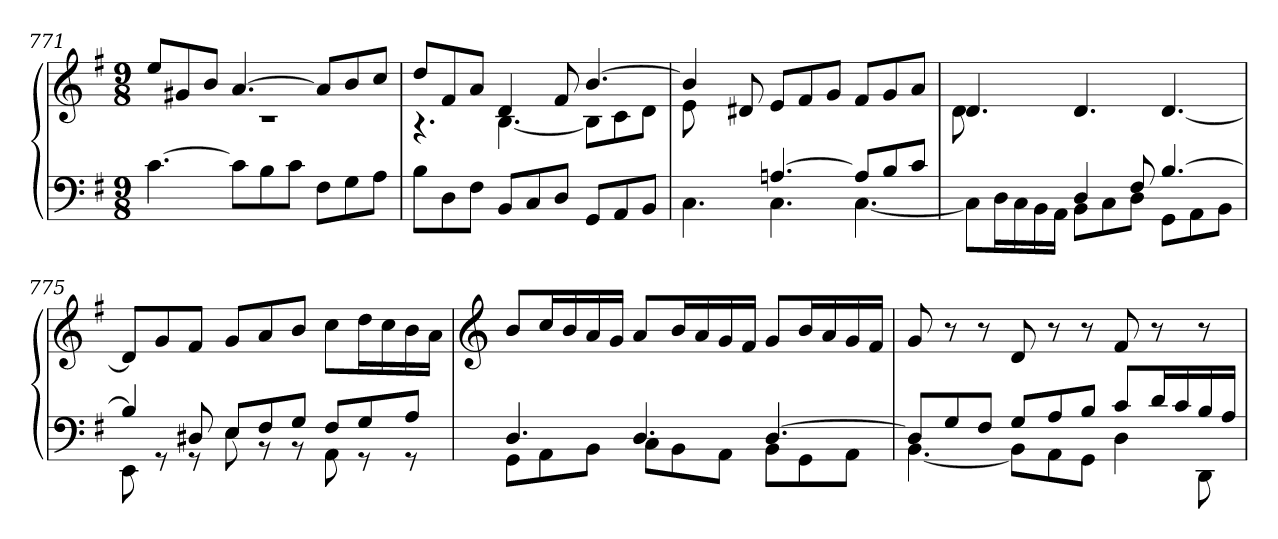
**kern	**kern
*part1	*part1
*staff2	*staff1
*clefF4	*clefG2
*k[f#]	*k[f#]
*G:	*G:
*M9/8	*M9/8
=771	=771
*	*^
[4.c\	8ee/L	8%9r
.	8g#X/	.
.	8b/J	.
8c\L]	[4.a/	.
8B\	.	.
8c\J	.	.
8F#\L	8a/L]	.
8G\	8b/	.
8A\J	8cc/J	.
!!LO:LB:g=z	!!
=772	=772	=772
8B\L	8dd/L	4.r
8D\	8f#/	.
8F#\J	8a/J	.
8BB/L	4d/	[4.B\
8C/	.	.
8D/J	8f#/	.
8GG/L	[4.b/	8B\L]
8AA/	.	8c\
8BB/J	.	8d\J
=773	=773	=773
*^	*	*
8ryy	4.C\	4b/]	8e\L
8A-X/	.	.	1ryy
8B/J	.	8d#X/	.
[4.An/	4.C\	8e/L	.
.	.	8f#/	.
.	.	8g/J	.
8A/L]	[4.C\	8f#/L	.
8B/	.	8g/	.
8c/J	.	8a/J	.
=774	=774	=774	=774
8ryy	8C\L]	4.d/	8d\L
8F#/	16D\L	.	1ryy
.	16C\	.	.
8A/J	16BB\	.	.
.	16AA\JJ	.	.
4D/	8BB\L	4.d/	.
.	8C\	.	.
8F#/	8D\J	.	.
[4.B/	8GG\L	[4.d/	.
.	8AA\	.	.
.	8BB\J	.	.
*	*	*v	*v
=775	=775	=775
4B/]	8EE\	8d/L]
.	8r	8g/
8D#X/	8r	8f#/J
8E/L	8E\	8g/L
8F#/	8r	8a/
8G/J	8r	8b/J
8F#/L	8AA\	8cc\L
8G/	8r	16dd\L
.	.	16cc\
8A/J	8r	16b\
.	.	16a\JJ
!!LO:LB:g=z
=776	=776	=776
*	*	*clefG2
4.D/	8GG\L	8b/L
.	8AA\	16cc/L
.	.	16b/
.	8BB\J	16a/
.	.	16g/JJ
4.D/	8C\L	8a/L
.	8BB\	16b/L
.	.	16a/
.	8AA\J	16g/
.	.	16f#/JJ
[4.D/	8BB\L	8g/L
.	8GG\	16b/L
.	.	16a/
.	8AA\J	16g/
.	.	16f#/JJ
=777	=777	=777
8D/L]	[4.BB\	8g/
8G/	.	8r
8F#/J	.	8r
8G/L	8BB\L]	8d/
8A/	8AA\	8r
8B/J	8GG\J	8r
8c/L	4D\	8f#/
16d/L	.	8r
16c/	.	.
16B/	8DD\	8r
16A/JJ	.	.
*v	*v	*
=	=
*-	*-
